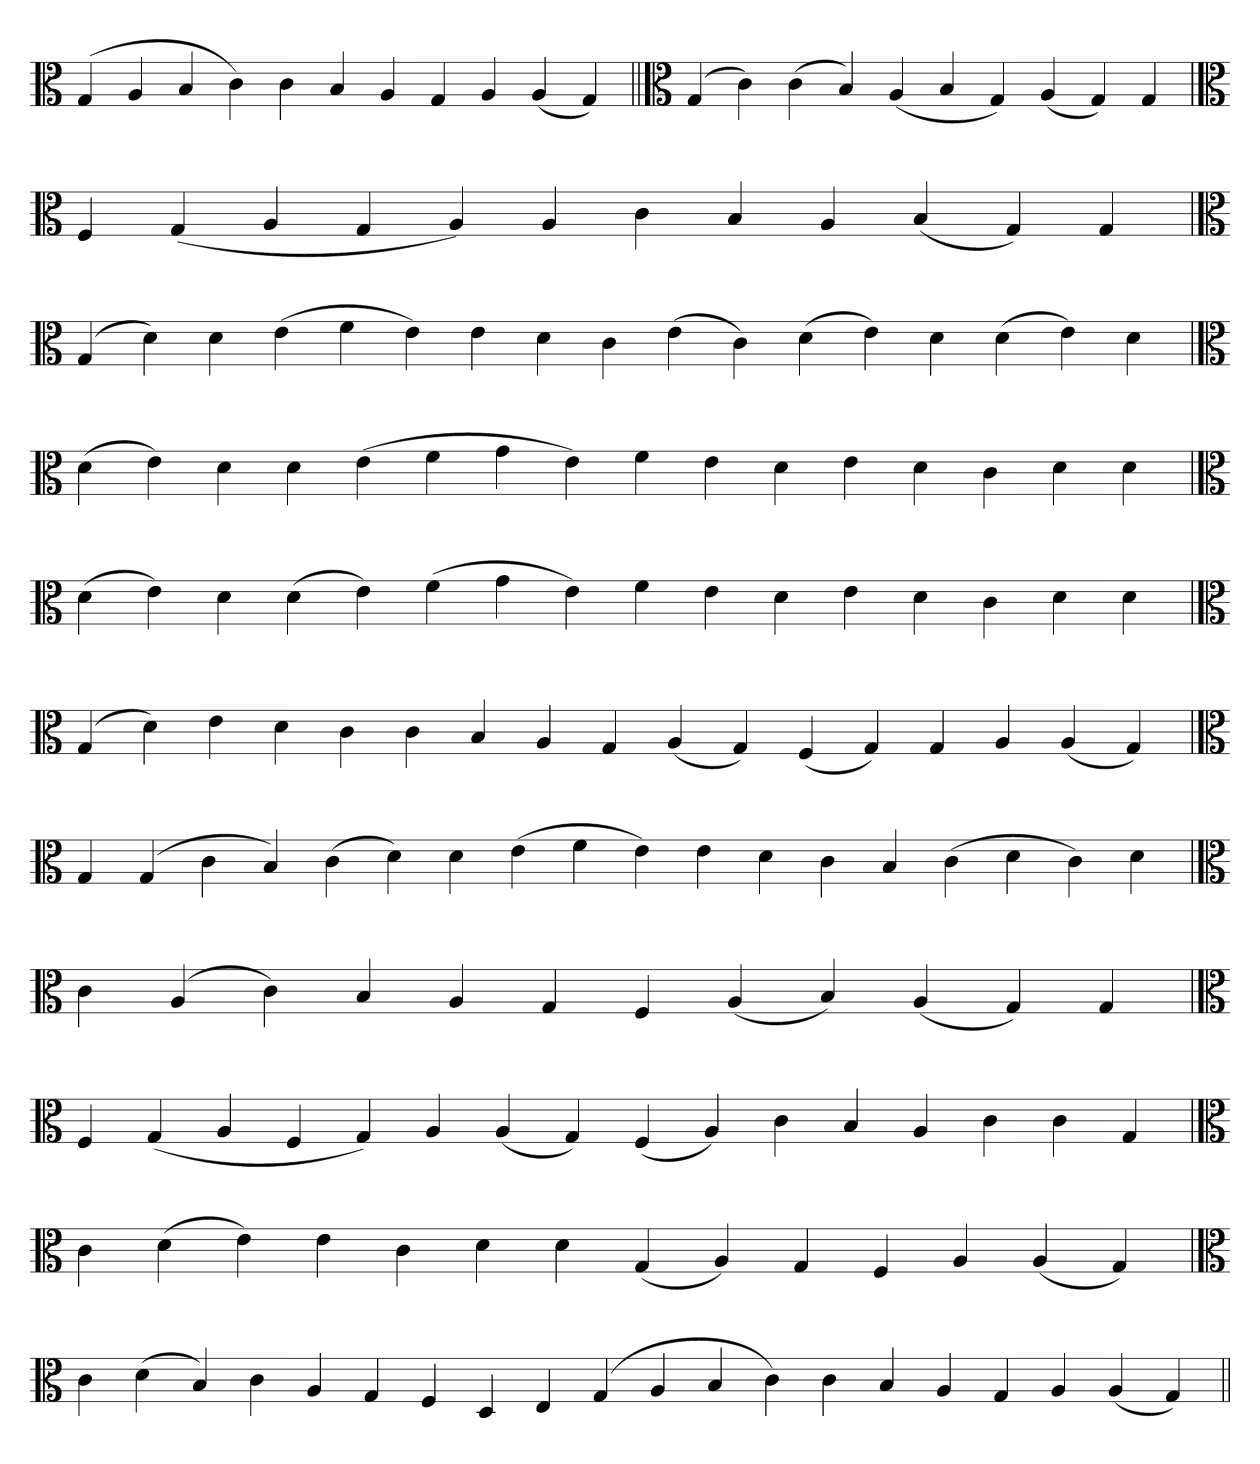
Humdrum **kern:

**kern
*part1
*staff1
*clefC3
=
(4G
4A
4B
4c)
4c
4B
4A
4G
4A
(4A
4G)
=||
*clefC3
(4G
4c)
(4c
4B)
(4A
4B
4G)
(4A
4G)
4G
=`
*clefC3
4F
(4G
4A
4G
4A)
4A
4c
4B
4A
(4B
4G)
4G
='
*clefC3
(4G
4d)
4d
(4e
4f
4e)
4e
4d
4c
(4e
4c)
(4d
4e)
4d
(4d
4e)
4d
=`
*clefC3
(4d
4e)
4d
4d
(4e
4f
4g
4e)
4f
4e
4d
4e
4d
4c
4d
4d
=
*clefC3
(4d
4e)
4d
(4d
4e)
(4f
4g
4e)
4f
4e
4d
4e
4d
4c
4d
4d
='
*clefC3
(4G
4d)
4e
4d
4c
4c
4B
4A
4G
(4A
4G)
(4F
4G)
4G
4A
(4A
4G)
='
*clefC3
4G
(4G
4c
4B)
(4c
4d)
4d
(4e
4f
4e)
4e
4d
4c
4B
(4c
4d
4c)
4d
=`
*clefC3
4c
(4A
4c)
4B
4A
4G
4F
(4A
4B)
(4A
4G)
4G
='
*clefC3
4F
(4G
4A
4F
4G)
4A
(4A
4G)
(4F
4A)
4c
4B
4A
4c
4c
4G
='
*clefC3
4c
(4d
4e)
4e
4c
4d
4d
(4G
4A)
4G
4F
4A
(4A
4G)
=`
*clefC3
4c
(4d
4B)
4c
4A
4G
4F
4D
4E
(4G
4A
4B
4c)
4c
4B
4A
4G
4A
(4A
4G)
=||
*-
